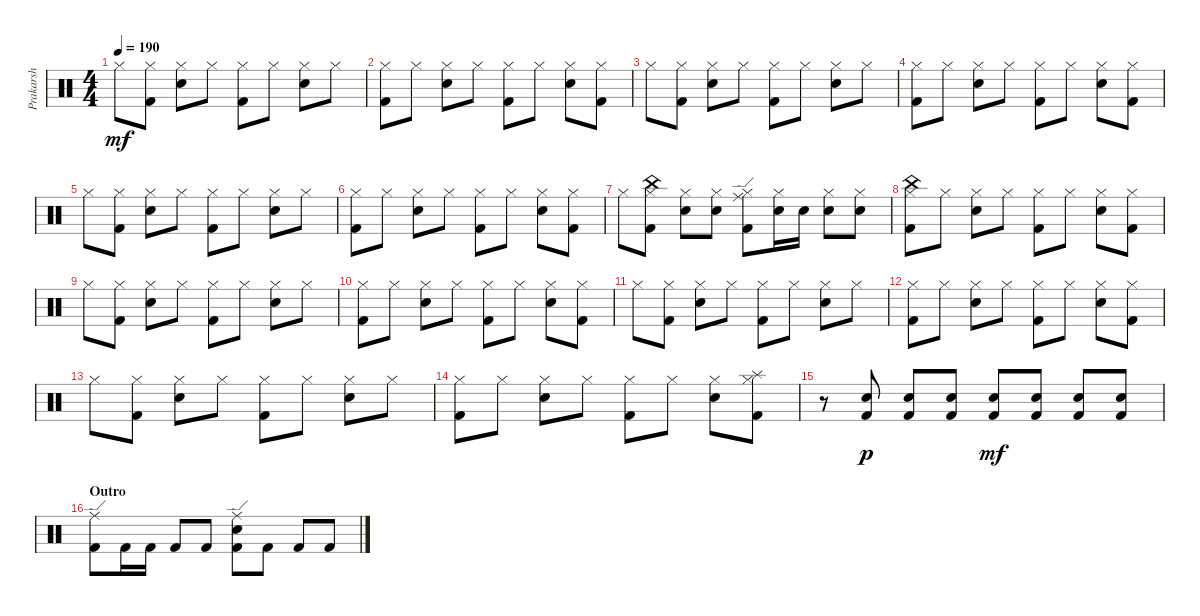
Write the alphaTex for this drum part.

\track ("Prakarsh" "Prakarsh") {instrument percussion}
\staff {score}
\articulation defaults
\ts (4 4)
\tempo 190
\clef neutral
\ks c "Hi-Hat (closed)".8{dy mf}
("Hi-Hat (closed)" "Kick (hit) 2").8 ("Hi-Hat (closed)" "Snare (hit) 2").8 "Hi-Hat (closed)".8 ("Hi-Hat (closed)" "Kick (hit) 2").8 "Hi-Hat (closed)".8 ("Hi-Hat (closed)" "Snare (hit) 2").8 "Hi-Hat (closed)".8 |
("Kick (hit) 2" "Hi-Hat (closed)").8 "Hi-Hat (closed)".8 ("Hi-Hat (closed)" "Snare (hit) 2").8 "Hi-Hat (closed)".8 ("Hi-Hat (closed)" "Kick (hit) 2").8 "Hi-Hat (closed)".8 ("Hi-Hat (closed)" "Snare (hit) 2").8 ("Hi-Hat (closed)" "Kick (hit) 2").8 |
"Hi-Hat (closed)".8 ("Hi-Hat (closed)" "Kick (hit) 2").8 ("Hi-Hat (closed)" "Snare (hit) 2").8 "Hi-Hat (closed)".8 ("Hi-Hat (closed)" "Kick (hit) 2").8 "Hi-Hat (closed)".8 ("Hi-Hat (closed)" "Snare (hit) 2").8 "Hi-Hat (closed)".8 |
("Kick (hit) 2" "Hi-Hat (closed)").8 "Hi-Hat (closed)".8 ("Hi-Hat (closed)" "Snare (hit) 2").8 "Hi-Hat (closed)".8 ("Hi-Hat (closed)" "Kick (hit) 2").8 "Hi-Hat (closed)".8 ("Hi-Hat (closed)" "Snare (hit) 2").8 ("Hi-Hat (closed)" "Kick (hit) 2").8 |
"Hi-Hat (closed)".8 ("Hi-Hat (closed)" "Kick (hit) 2").8 ("Hi-Hat (closed)" "Snare (hit) 2").8 "Hi-Hat (closed)".8 ("Hi-Hat (closed)" "Kick (hit) 2").8 "Hi-Hat (closed)".8 ("Hi-Hat (closed)" "Snare (hit) 2").8 "Hi-Hat (closed)".8 |
("Kick (hit) 2" "Hi-Hat (closed)").8 "Hi-Hat (closed)".8 ("Hi-Hat (closed)" "Snare (hit) 2").8 "Hi-Hat (closed)".8 ("Hi-Hat (closed)" "Kick (hit) 2").8 "Hi-Hat (closed)".8 ("Snare (hit) 2" "Hi-Hat (closed)").8 ("Kick (hit) 2" "Hi-Hat (closed)").8 |
"Hi-Hat (closed)".8 ("Hi-Hat (closed)" "Kick (hit) 2" "China (hit)").8 ("Hi-Hat (closed)" "Snare (hit) 2").8 ("Hi-Hat (closed)" "Snare (hit) 2").8 ("Hi-Hat (closed)" "Kick (hit) 2" "Ride (edge)").8 ("Hi-Hat (closed)" "Snare (hit) 2").16 "Snare (hit) 2".16 ("Hi-Hat (closed)" "Snare (hit) 2").8 ("Hi-Hat (closed)" "Snare (hit) 2").8 |
("Kick (hit) 2" "Hi-Hat (closed)" "China (hit)").8 "Hi-Hat (closed)".8 ("Hi-Hat (closed)" "Snare (hit) 2").8 "Hi-Hat (closed)".8 ("Hi-Hat (closed)" "Kick (hit) 2").8 "Hi-Hat (closed)".8 ("Hi-Hat (closed)" "Snare (hit) 2").8 ("Hi-Hat (closed)" "Kick (hit) 2").8 |
"Hi-Hat (closed)".8 ("Hi-Hat (closed)" "Kick (hit) 2").8 ("Hi-Hat (closed)" "Snare (hit) 2").8 "Hi-Hat (closed)".8 ("Hi-Hat (closed)" "Kick (hit) 2").8 "Hi-Hat (closed)".8 ("Hi-Hat (closed)" "Snare (hit) 2").8 "Hi-Hat (closed)".8 |
("Kick (hit) 2" "Hi-Hat (closed)").8 "Hi-Hat (closed)".8 ("Hi-Hat (closed)" "Snare (hit) 2").8 "Hi-Hat (closed)".8 ("Hi-Hat (closed)" "Kick (hit) 2").8 "Hi-Hat (closed)".8 ("Hi-Hat (closed)" "Snare (hit) 2").8 ("Hi-Hat (closed)" "Kick (hit) 2").8 |
"Hi-Hat (closed)".8 ("Hi-Hat (closed)" "Kick (hit) 2").8 ("Hi-Hat (closed)" "Snare (hit) 2").8 "Hi-Hat (closed)".8 ("Hi-Hat (closed)" "Kick (hit) 2").8 "Hi-Hat (closed)".8 ("Hi-Hat (closed)" "Snare (hit) 2").8 "Hi-Hat (closed)".8 |
("Kick (hit) 2" "Hi-Hat (closed)").8 "Hi-Hat (closed)".8 ("Hi-Hat (closed)" "Snare (hit) 2").8 "Hi-Hat (closed)".8 ("Hi-Hat (closed)" "Kick (hit) 2").8 "Hi-Hat (closed)".8 ("Hi-Hat (closed)" "Snare (hit) 2").8 ("Hi-Hat (closed)" "Kick (hit) 2").8 |
"Hi-Hat (closed)".8 ("Hi-Hat (closed)" "Kick (hit) 2").8 ("Hi-Hat (closed)" "Snare (hit) 2").8 "Hi-Hat (closed)".8 ("Hi-Hat (closed)" "Kick (hit) 2").8 "Hi-Hat (closed)".8 ("Hi-Hat (closed)" "Snare (hit) 2").8 "Hi-Hat (closed)".8 |
("Kick (hit) 2" "Hi-Hat (closed)").8 "Hi-Hat (closed)".8 ("Hi-Hat (closed)" "Snare (hit) 2").8 "Hi-Hat (closed)".8 ("Hi-Hat (closed)" "Kick (hit) 2").8 "Hi-Hat (closed)".8 ("Hi-Hat (closed)" "Snare (hit) 2").8 ("Hi-Hat (closed)" "Kick (hit) 2" "Splash (hit)").8 |
r.8 ("Kick (hit) 2" "Snare (hit) 2").8{dy p} ("Kick (hit) 2" "Snare (hit) 2").8 ("Kick (hit) 2" "Snare (hit) 2").8 ("Kick (hit) 2" "Snare (hit) 2").8{dy mf} ("Kick (hit) 2" "Snare (hit) 2").8 ("Kick (hit) 2" "Snare (hit) 2").8 ("Kick (hit) 2" "Snare (hit) 2").8 |
\section ("" "Outro")
("Kick (hit) 2" "Ride (edge)").8 "Kick (hit) 2".16 "Kick (hit) 2".16 "Kick (hit) 2".8 "Kick (hit) 2".8 ("Kick (hit) 2" "Ride (edge)" "Snare (hit) 2").8 "Kick (hit) 2".8 "Kick (hit) 2".8 "Kick (hit) 2".8
